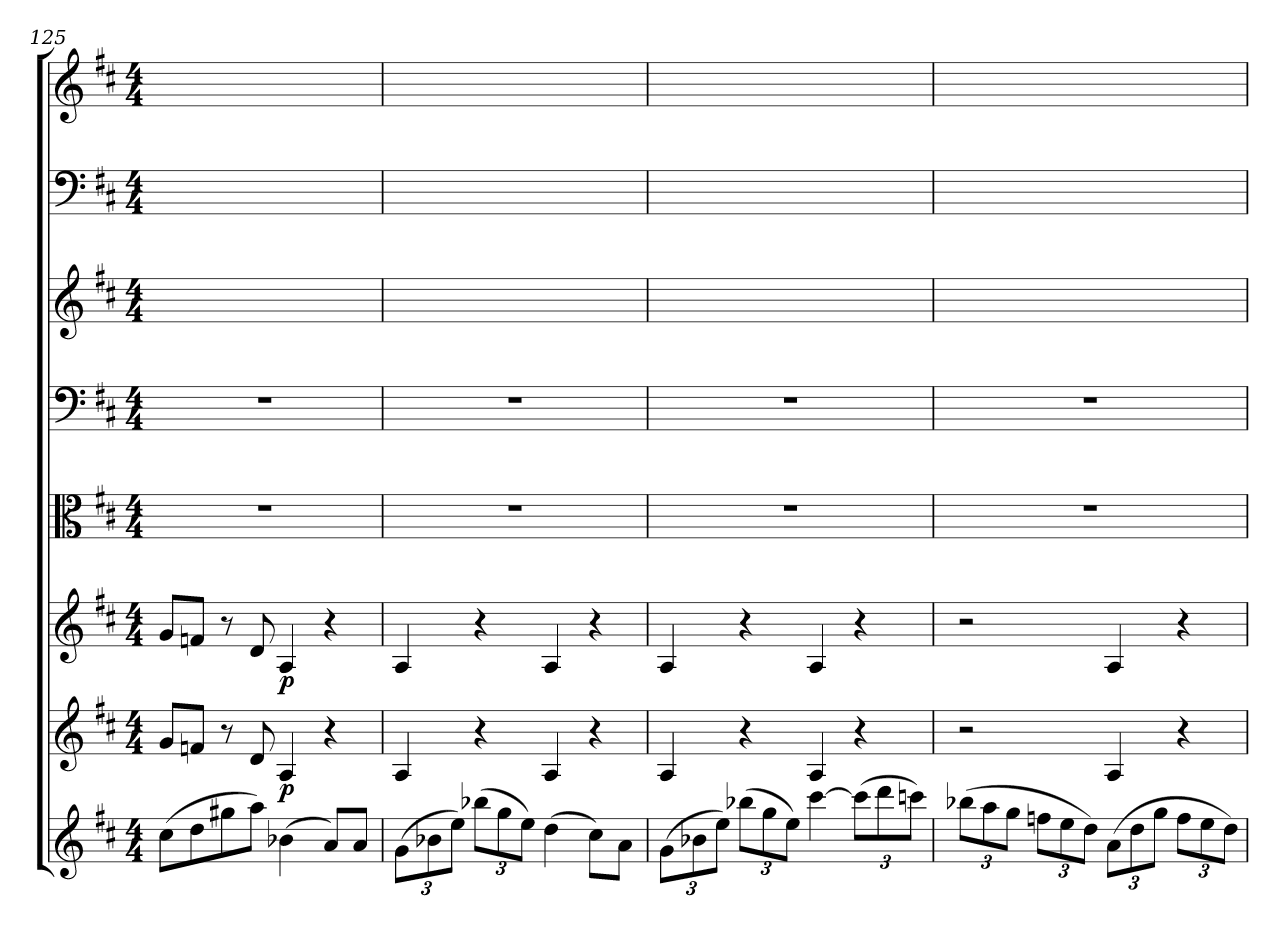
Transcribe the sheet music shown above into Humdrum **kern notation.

**kern	**kern	**dynam	**kern	**dynam	**kern	**kern	**kern	**kern	**kern
*part8	*part7	*part7	*part6	*part6	*part5	*part4	*part3	*part2	*part1
*staff8	*staff7	*staff7	*staff6	*staff6	*staff5	*staff4	*staff3	*staff2	*staff1
*clefG2	*clefG2	*	*clefG2	*	*clefC3	*clefF4	*clefG2	*clefF4	*clefG2
*k[f#c#]	*k[f#c#]	*	*k[f#c#]	*	*k[f#c#]	*k[f#c#]	*k[f#c#]	*k[f#c#]	*k[f#c#]
*D:	*D:	*	*D:	*	*D:	*D:	*D:	*D:	*D:
*M4/4	*M4/4	*	*M4/4	*	*M4/4	*M4/4	*M4/4	*M4/4	*M4/4
=125	=125	=125	=125	=125	=125	=125	=125	=125	=125
(8cc#\L	8g/L	.	8g/L	.	1r	1r	1ryy	1ryy	1ryy
8dd\	8fn/J	.	8fn/J	.	.	.	.	.	.
8gg#X\	8r	.	8r	.	.	.	.	.	.
8aa\J)	8d/	.	8d/	.	.	.	.	.	.
(4b-X\	4A/	p	4A/	p	.	.	.	.	.
8a/L)	4r	.	4r	.	.	.	.	.	.
8a/J	.	.	.	.	.	.	.	.	.
=126	=126	=126	=126	=126	=126	=126	=126	=126	=126
(12g\L	4A/	.	4A/	.	1r	1r	1ryy	1ryy	1ryy
12b-X\	.	.	.	.	.	.	.	.	.
12ee\J)	.	.	.	.	.	.	.	.	.
(12bb-X\L	4r	.	4r	.	.	.	.	.	.
12gg\	.	.	.	.	.	.	.	.	.
12ee\J)	.	.	.	.	.	.	.	.	.
(4dd\	4A/	.	4A/	.	.	.	.	.	.
8cc#\L)	4r	.	4r	.	.	.	.	.	.
8a\J	.	.	.	.	.	.	.	.	.
=127	=127	=127	=127	=127	=127	=127	=127	=127	=127
(12g\L	4A/	.	4A/	.	1r	1r	1ryy	1ryy	1ryy
12b-X\	.	.	.	.	.	.	.	.	.
12ee\J)	.	.	.	.	.	.	.	.	.
(12bb-X\L	4r	.	4r	.	.	.	.	.	.
12gg\	.	.	.	.	.	.	.	.	.
12ee\J)	.	.	.	.	.	.	.	.	.
[4ccc#\	4A/	.	4A/	.	.	.	.	.	.
(12ccc#\L]	4r	.	4r	.	.	.	.	.	.
12ddd\	.	.	.	.	.	.	.	.	.
12cccn\J)	.	.	.	.	.	.	.	.	.
=128	=128	=128	=128	=128	=128	=128	=128	=128	=128
(12bb-X\L	2r	.	2r	.	1r	1r	1ryy	1ryy	1ryy
12aa\	.	.	.	.	.	.	.	.	.
12gg\J	.	.	.	.	.	.	.	.	.
12ffn\L	.	.	.	.	.	.	.	.	.
12ee\	.	.	.	.	.	.	.	.	.
12dd\J)	.	.	.	.	.	.	.	.	.
(12a\L	4A/	.	4A/	.	.	.	.	.	.
12dd\	.	.	.	.	.	.	.	.	.
12gg\J	.	.	.	.	.	.	.	.	.
12ff\L	4r	.	4r	.	.	.	.	.	.
12ee\	.	.	.	.	.	.	.	.	.
12dd\J)	.	.	.	.	.	.	.	.	.
=	=	=	=	=	=	=	=	=	=
*-	*-	*-	*-	*-	*-	*-	*-	*-	*-
